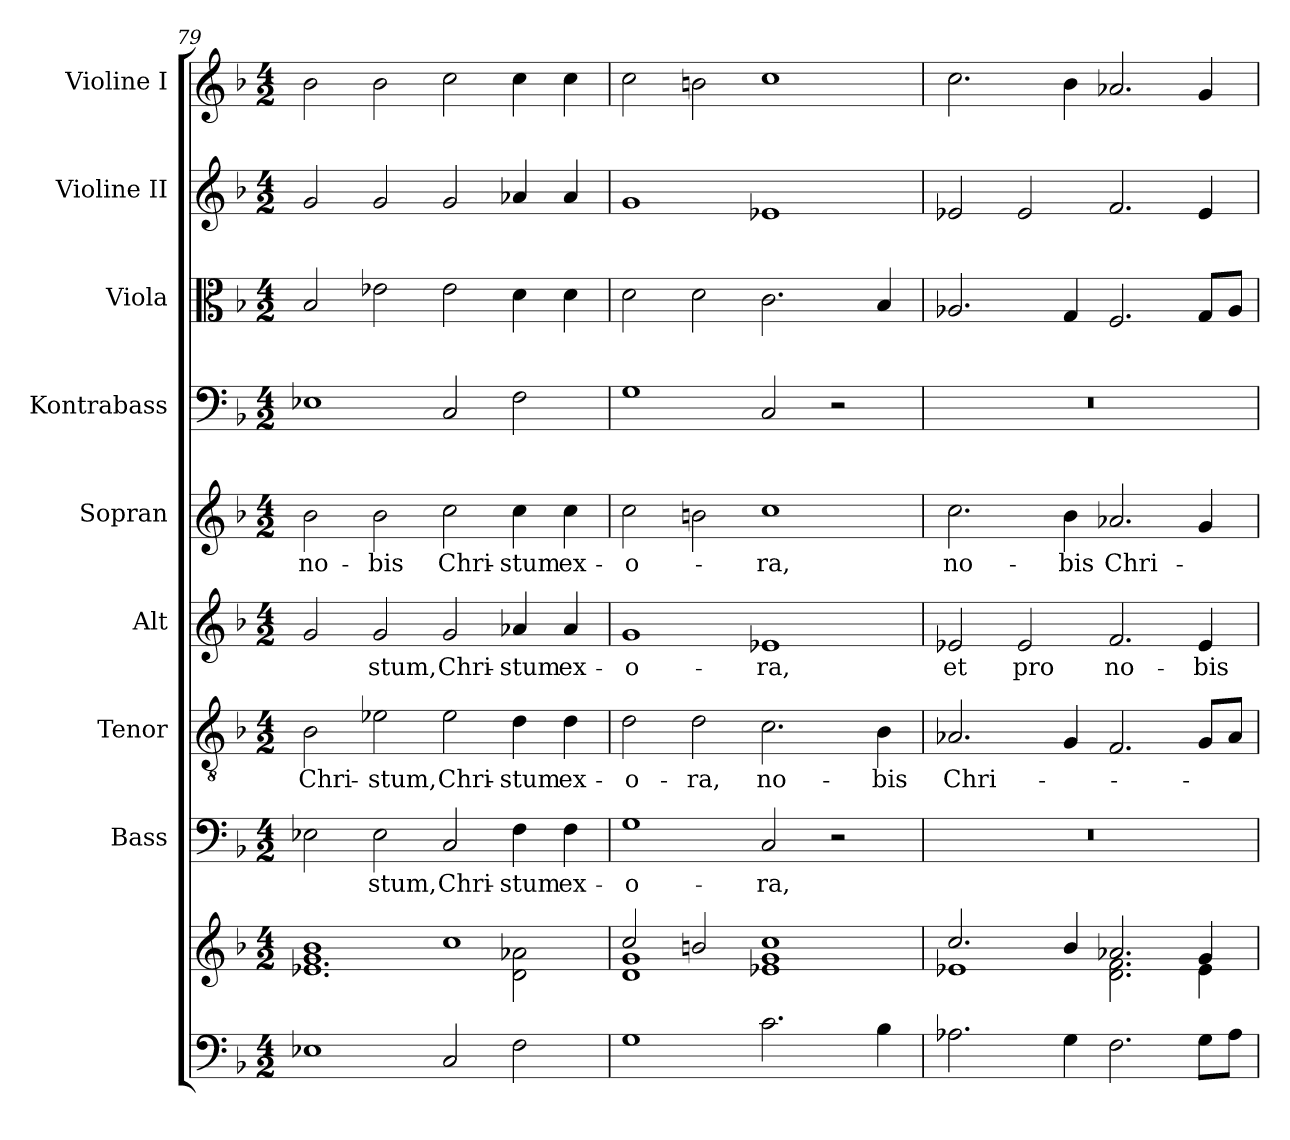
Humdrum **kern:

**kern	**kern	**kern	**text	**kern	**text	**kern	**text	**kern	**text	**kern	**kern	**kern	**kern
*part9	*part9	*part8	*part8	*part7	*part7	*part6	*part6	*part5	*part5	*part4	*part3	*part2	*part1
*staff10	*staff9	*staff8	*staff8	*staff7	*staff7	*staff6	*staff6	*staff5	*staff5	*staff4	*staff3	*staff2	*staff1
*	*	*I"Bass	*	*I"Tenor	*	*I"Alt	*	*I"Sopran	*	*I"Kontrabass	*I"Viola	*I"Violine II	*I"Violine I
*	*	*I'B.	*	*I'T.	*	*I'A.	*	*I'S.	*	*I'Kb.	*I'Vla.	*I'Vl. II	*I'Vl. I
!!LO:PB:g=z
*clefF4	*clefG2	*clefF4	*	*clefGv2	*	*clefG2	*	*clefG2	*	*clefF4	*clefC3	*clefG2	*clefG2
*	*	*	*	*	*	*	*	*	*	*ITrd7c12	*	*	*
*k[b-]	*k[b-]	*k[b-]	*	*k[b-]	*	*k[b-]	*	*k[b-]	*	*k[b-]	*k[b-]	*k[b-]	*k[b-]
*F:	*F:	*F:	*	*F:	*	*F:	*	*F:	*	*F:	*F:	*F:	*F:
*M4/2	*M4/2	*M4/2	*	*M4/2	*	*M4/2	*	*M4/2	*	*M4/2	*M4/2	*M4/2	*M4/2
=79	=79	=79	=79	=79	=79	=79	=79	=79	=79	=79	=79	=79	=79
*	*^	*	*	*	*	*	*	*	*	*	*	*	*
!	!	!	!	!	!	!LO:LY:b	!	!	!	!LO:LY:b	!	!	!	!
1E-X	1b-	1.e-X 1.g	2E-X\	.	2B-\	Chri-	2g/	.	2b-\	no-	1EE-X	2B-/	2g/	2b-\
!	!	!	!	!LO:LY:b	!	!LO:LY:b	!	!LO:LY:b	!	!LO:LY:b	!	!	!	!
.	.	.	2E-\	-stum,	2e-X\	-stum,	2g/	-stum,	2b-\	-bis	.	2e-X\	2g/	2b-\
!	!	!	!	!LO:LY:b	!	!LO:LY:b	!	!LO:LY:b	!	!LO:LY:b	!	!	!	!
2C/	1cc	.	2C/	Chri-	2e-\	Chri-	2g/	Chri-	2cc\	Chri-	2CC/	2e-\	2g/	2cc\
!	!	!	!	!LO:LY:b	!	!LO:LY:b	!	!LO:LY:b	!	!LO:LY:b	!	!	!	!
2F\	.	2d\ 2a-X\	4F\	-stum	4d\	-stum	4a-X/	-stum	4cc\	-stum	2FF\	4d\	4a-X/	4cc\
!	!	!	!	!LO:LY:b	!	!LO:LY:b	!	!LO:LY:b	!	!LO:LY:b	!	!	!	!
.	.	.	4F\	ex-	4d\	ex-	4a-/	ex-	4cc\	ex-	.	4d\	4a-/	4cc\
=80	=80	=80	=80	=80	=80	=80	=80	=80	=80	=80	=80	=80	=80	=80
!	!	!	!	!LO:LY:b	!	!LO:LY:b	!	!LO:LY:b	!	!LO:LY:b	!	!	!	!
1G	2cc/	1d 1g	1G	-o-	2d\	-o-	1g	-o-	2cc\	-o-	1GG	2d\	1g	2cc\
!	!	!	!	!	!	!LO:LY:b	!	!	!	!	!	!	!	!
.	2bn/	.	.	.	2d\	-ra,	.	.	2bn\	.	.	2d\	.	2bn\
!	!	!	!	!LO:LY:b	!	!LO:LY:b	!	!LO:LY:b	!	!LO:LY:b	!	!	!	!
2.c\	1cc	1e-X 1g	2C/	-ra,	2.c\	no-	1e-X	-ra,	1cc	-ra,	2CC/	2.c\	1e-X	1cc
.	.	.	2r	.	.	.	.	.	.	.	2r	.	.	.
!	!	!	!	!	!	!LO:LY:b	!	!	!	!	!	!	!	!
4B-\	.	.	.	.	4B-\	-bis	.	.	.	.	.	4B-/	.	.
=81	=81	=81	=81	=81	=81	=81	=81	=81	=81	=81	=81	=81	=81	=81
!	!	!	!	!	!	!LO:LY:b	!	!LO:LY:b	!	!LO:LY:b	!	!	!	!
2.A-X\	2.cc/	1e-X	0r	.	2.A-X/	Chri-	2e-X/	et	2.cc\	no-	0r	2.A-X/	2e-X/	2.cc\
!	!	!	!	!	!	!	!	!LO:LY:b	!	!	!	!	!	!
.	.	.	.	.	.	.	2e-/	pro	.	.	.	.	2e-/	.
!	!	!	!	!	!	!	!	!	!	!LO:LY:b	!	!	!	!
4G\	4b-/	.	.	.	4G/	.	.	.	4b-\	-bis	.	4G/	.	4b-\
!	!	!	!	!	!	!	!	!LO:LY:b	!	!LO:LY:b	!	!	!	!
2.F\	2.a-X/	2.d\ 2.f\	.	.	2.F/	.	2.f/	no-	2.a-X/	Chri-	.	2.F/	2.f/	2.a-X/
!	!	!	!	!	!	!	!	!LO:LY:b	!	!	!	!	!	!
8G\L	4g/	4e-\	.	.	8G/L	.	4e-/	-bis	4g/	.	.	8G/L	4e-/	4g/
8A-\J	.	.	.	.	8A-/J	.	.	.	.	.	.	8A-/J	.	.
*	*v	*v	*	*	*	*	*	*	*	*	*	*	*	*
=	=	=	=	=	=	=	=	=	=	=	=	=	=
*-	*-	*-	*-	*-	*-	*-	*-	*-	*-	*-	*-	*-	*-
